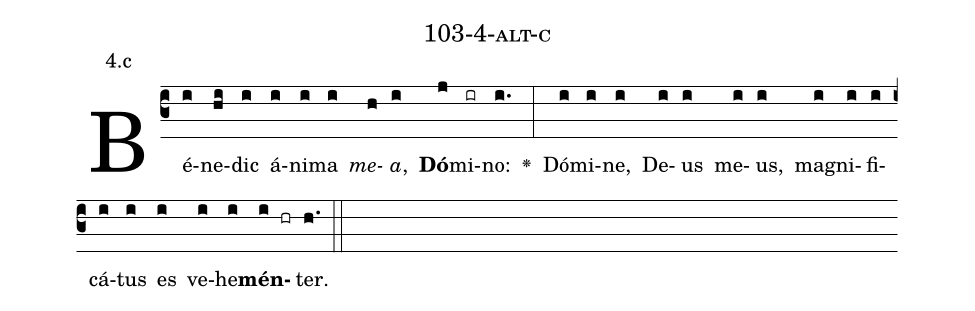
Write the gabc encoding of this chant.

name: 103-4-alt-c;
annotation: 4.c;
%%
(c3)Bé(i)ne(hi)dic(i) á(i)ni(i)ma(i) <i>me</i>(h)<i>a</i>,(i) <b>Dó</b>(j)mi(ir)no:(i.) <v>\greheightstar</v>(:) Dó(i)mi(i)ne,(i) De(i)us(i) me(i)us,(i) ma(i)gni(i)fi(i)cá(i)tus(i) es(i) ve(i)he(i)<b>mén</b>(i hr)ter.(h.) (::)


%E(i) u(i) o(i) u(i) a(i) e.(h.) (::)
